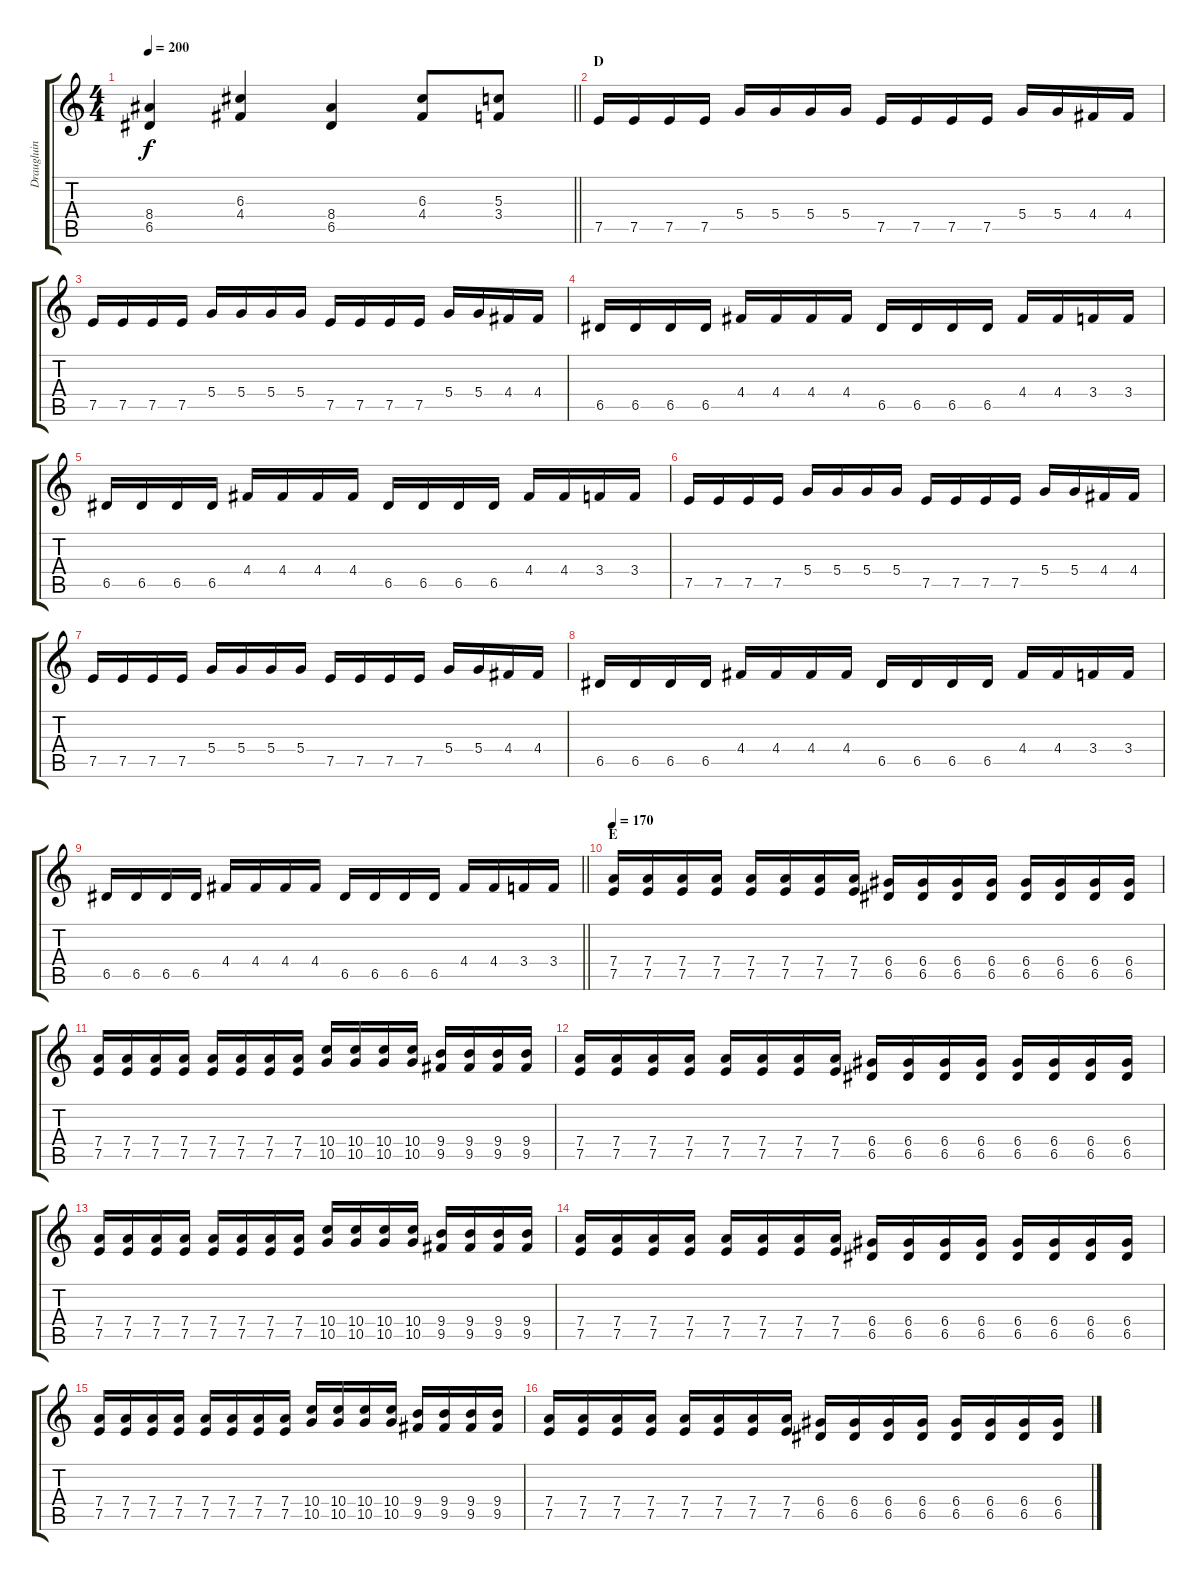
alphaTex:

\track ("Draugluin" "Draugluin") {instrument distortionguitar}
\staff {score tabs}
\tuning (E4 B3 G3 D3 A2 E2) {hide}
\ts (4 4)
\tempo 200
\clef g2
\barLineRight lightlight
\ks c
(8.4 6.5).4{dy f} (6.3 4.4).4 (8.4 6.5).4 (6.3 4.4).8 (5.3 3.4).8 |
\section ("" "D")
7.5.16 7.5.16 7.5.16 7.5.16 5.4.16 5.4.16 5.4.16 5.4.16 7.5.16 7.5.16 7.5.16 7.5.16 5.4.16 5.4.16 4.4.16 4.4.16 |
7.5.16 7.5.16 7.5.16 7.5.16 5.4.16 5.4.16 5.4.16 5.4.16 7.5.16 7.5.16 7.5.16 7.5.16 5.4.16 5.4.16 4.4.16 4.4.16 |
6.5.16 6.5.16 6.5.16 6.5.16 4.4.16 4.4.16 4.4.16 4.4.16 6.5.16 6.5.16 6.5.16 6.5.16 4.4.16 4.4.16 3.4.16 3.4.16 |
6.5.16 6.5.16 6.5.16 6.5.16 4.4.16 4.4.16 4.4.16 4.4.16 6.5.16 6.5.16 6.5.16 6.5.16 4.4.16 4.4.16 3.4.16 3.4.16 |
7.5.16 7.5.16 7.5.16 7.5.16 5.4.16 5.4.16 5.4.16 5.4.16 7.5.16 7.5.16 7.5.16 7.5.16 5.4.16 5.4.16 4.4.16 4.4.16 |
7.5.16 7.5.16 7.5.16 7.5.16 5.4.16 5.4.16 5.4.16 5.4.16 7.5.16 7.5.16 7.5.16 7.5.16 5.4.16 5.4.16 4.4.16 4.4.16 |
6.5.16 6.5.16 6.5.16 6.5.16 4.4.16 4.4.16 4.4.16 4.4.16 6.5.16 6.5.16 6.5.16 6.5.16 4.4.16 4.4.16 3.4.16 3.4.16 |
\barLineRight lightlight
6.5.16 6.5.16 6.5.16 6.5.16 4.4.16 4.4.16 4.4.16 4.4.16 6.5.16 6.5.16 6.5.16 6.5.16 4.4.16 4.4.16 3.4.16 3.4.16 |
\section ("" "E")
\tempo 170
(7.4 7.5).16 (7.4 7.5).16 (7.4 7.5).16 (7.4 7.5).16 (7.4 7.5).16 (7.4 7.5).16 (7.4 7.5).16 (7.4 7.5).16 (6.4 6.5).16 (6.4 6.5).16 (6.4 6.5).16 (6.4 6.5).16 (6.4 6.5).16 (6.4 6.5).16 (6.4 6.5).16 (6.4 6.5).16 |
(7.4 7.5).16 (7.4 7.5).16 (7.4 7.5).16 (7.4 7.5).16 (7.4 7.5).16 (7.4 7.5).16 (7.4 7.5).16 (7.4 7.5).16 (10.4 10.5).16 (10.4 10.5).16 (10.4 10.5).16 (10.4 10.5).16 (9.4 9.5).16 (9.4 9.5).16 (9.4 9.5).16 (9.4 9.5).16 |
(7.4 7.5).16 (7.4 7.5).16 (7.4 7.5).16 (7.4 7.5).16 (7.4 7.5).16 (7.4 7.5).16 (7.4 7.5).16 (7.4 7.5).16 (6.4 6.5).16 (6.4 6.5).16 (6.4 6.5).16 (6.4 6.5).16 (6.4 6.5).16 (6.4 6.5).16 (6.4 6.5).16 (6.4 6.5).16 |
(7.4 7.5).16 (7.4 7.5).16 (7.4 7.5).16 (7.4 7.5).16 (7.4 7.5).16 (7.4 7.5).16 (7.4 7.5).16 (7.4 7.5).16 (10.4 10.5).16 (10.4 10.5).16 (10.4 10.5).16 (10.4 10.5).16 (9.4 9.5).16 (9.4 9.5).16 (9.4 9.5).16 (9.4 9.5).16 |
(7.4 7.5).16 (7.4 7.5).16 (7.4 7.5).16 (7.4 7.5).16 (7.4 7.5).16 (7.4 7.5).16 (7.4 7.5).16 (7.4 7.5).16 (6.4 6.5).16 (6.4 6.5).16 (6.4 6.5).16 (6.4 6.5).16 (6.4 6.5).16 (6.4 6.5).16 (6.4 6.5).16 (6.4 6.5).16 |
(7.4 7.5).16 (7.4 7.5).16 (7.4 7.5).16 (7.4 7.5).16 (7.4 7.5).16 (7.4 7.5).16 (7.4 7.5).16 (7.4 7.5).16 (10.4 10.5).16 (10.4 10.5).16 (10.4 10.5).16 (10.4 10.5).16 (9.4 9.5).16 (9.4 9.5).16 (9.4 9.5).16 (9.4 9.5).16 |
(7.4 7.5).16 (7.4 7.5).16 (7.4 7.5).16 (7.4 7.5).16 (7.4 7.5).16 (7.4 7.5).16 (7.4 7.5).16 (7.4 7.5).16 (6.4 6.5).16 (6.4 6.5).16 (6.4 6.5).16 (6.4 6.5).16 (6.4 6.5).16 (6.4 6.5).16 (6.4 6.5).16 (6.4 6.5).16
